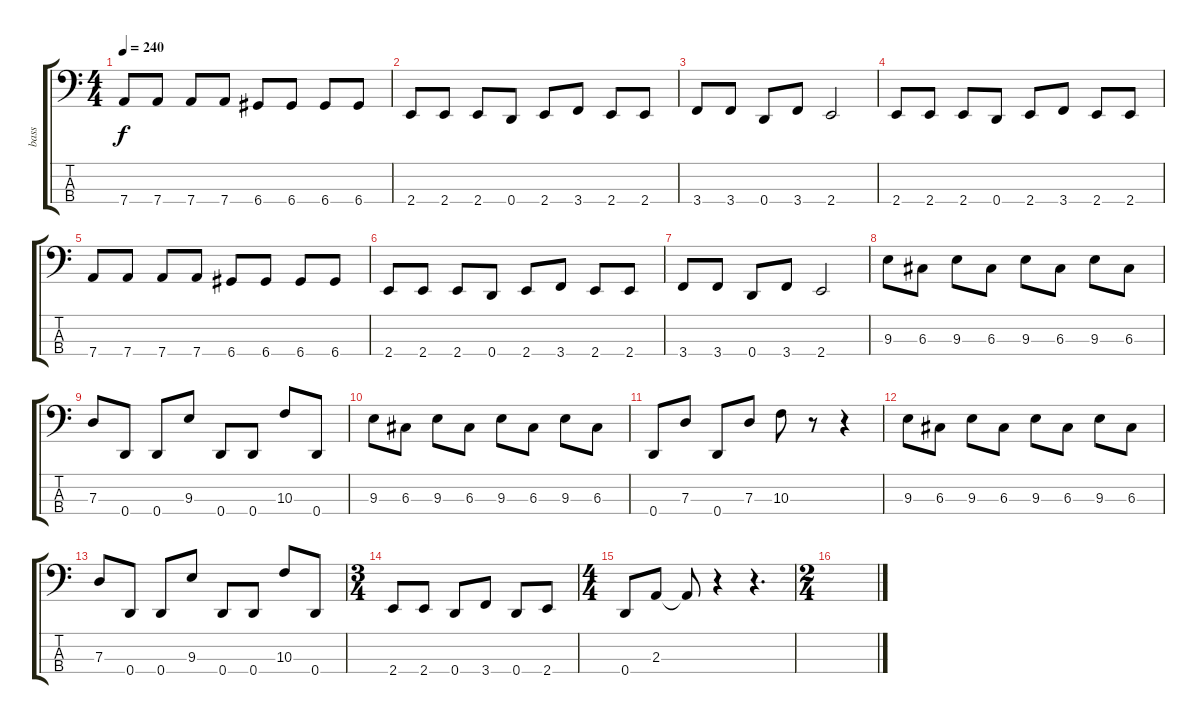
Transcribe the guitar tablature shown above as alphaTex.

\track ("bass" "bass") {instrument electricbasspick}
\staff {score tabs}
\tuning (F2 C2 G1 D1) {hide}
\ts (4 4)
\tempo 240
\clef f4
\ks c
7.4.8{dy f} 7.4.8 7.4.8 7.4.8 6.4.8 6.4.8 6.4.8 6.4.8 |
2.4.8 2.4.8 2.4.8 0.4.8 2.4.8 3.4.8 2.4.8 2.4.8 |
3.4.8 3.4.8 0.4.8 3.4.8 2.4.2 |
2.4.8 2.4.8 2.4.8 0.4.8 2.4.8 3.4.8 2.4.8 2.4.8 |
7.4.8 7.4.8 7.4.8 7.4.8 6.4.8 6.4.8 6.4.8 6.4.8 |
2.4.8 2.4.8 2.4.8 0.4.8 2.4.8 3.4.8 2.4.8 2.4.8 |
3.4.8 3.4.8 0.4.8 3.4.8 2.4.2 |
9.3.8 6.3.8 9.3.8 6.3.8 9.3.8 6.3.8 9.3.8 6.3.8 |
7.3.8 0.4.8 0.4.8 9.3.8 0.4.8 0.4.8 10.3.8 0.4.8 |
9.3.8 6.3.8 9.3.8 6.3.8 9.3.8 6.3.8 9.3.8 6.3.8 |
0.4.8 7.3.8 0.4.8 7.3.8 10.3.8 r.8 r.4 |
9.3.8 6.3.8 9.3.8 6.3.8 9.3.8 6.3.8 9.3.8 6.3.8 |
7.3.8 0.4.8 0.4.8 9.3.8 0.4.8 0.4.8 10.3.8 0.4.8 |
\ts (3 4)
2.4.8 2.4.8 0.4.8 3.4.8 0.4.8 2.4.8 |
\ts (4 4)
0.4.8 2.3.8 2.3{t}.8 r.4 r.4{d} |
\ts (2 4)
